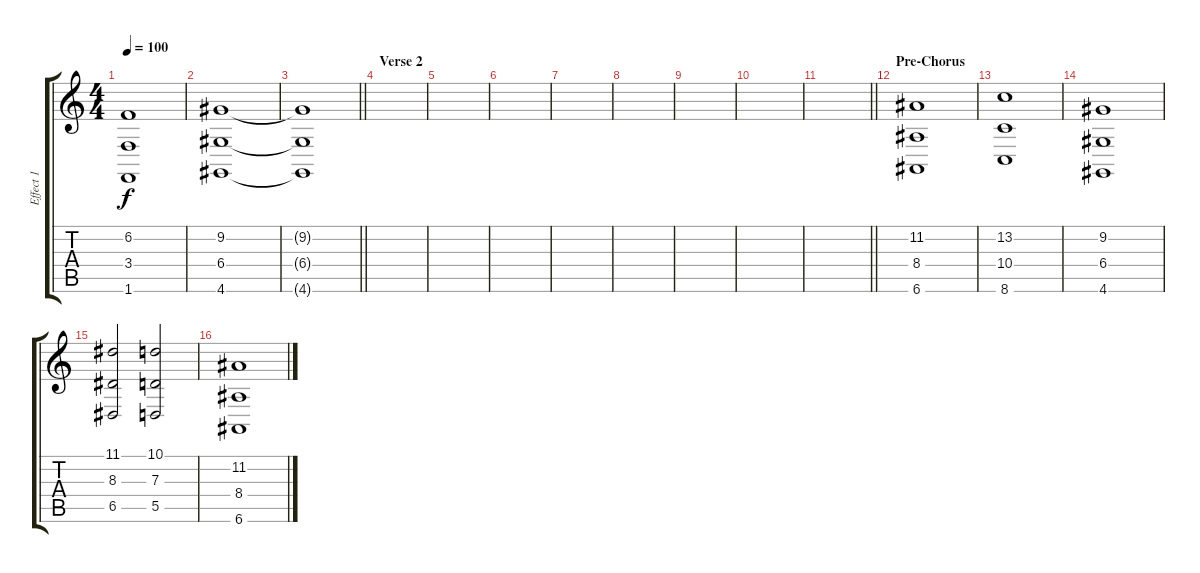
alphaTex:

\track ("Effect 1" "Effect 1") {instrument voiceoohs}
\staff {score tabs}
\tuning (E4 B3 G3 D3 A2 E2) {hide}
\ts (4 4)
\tempo 100
\clef g2
\ks c
(6.2 3.4 1.6).1{dy f} |
(9.2 6.4 4.6).1 |
\barLineRight lightlight
(9.2{t} 6.4{t} 4.6{t}).1 |
\section ("" "Verse 2")
|
|
|
|
|
|
|
\barLineRight lightlight
|
\section ("" "Pre-Chorus")
(11.2 8.4 6.6).1{volume 11} |
(13.2 10.4 8.6).1 |
(9.2 6.4 4.6).1 |
(11.1 8.3 6.5).2 (10.1 7.3 5.5).2 |
(11.2 8.4 6.6).1
